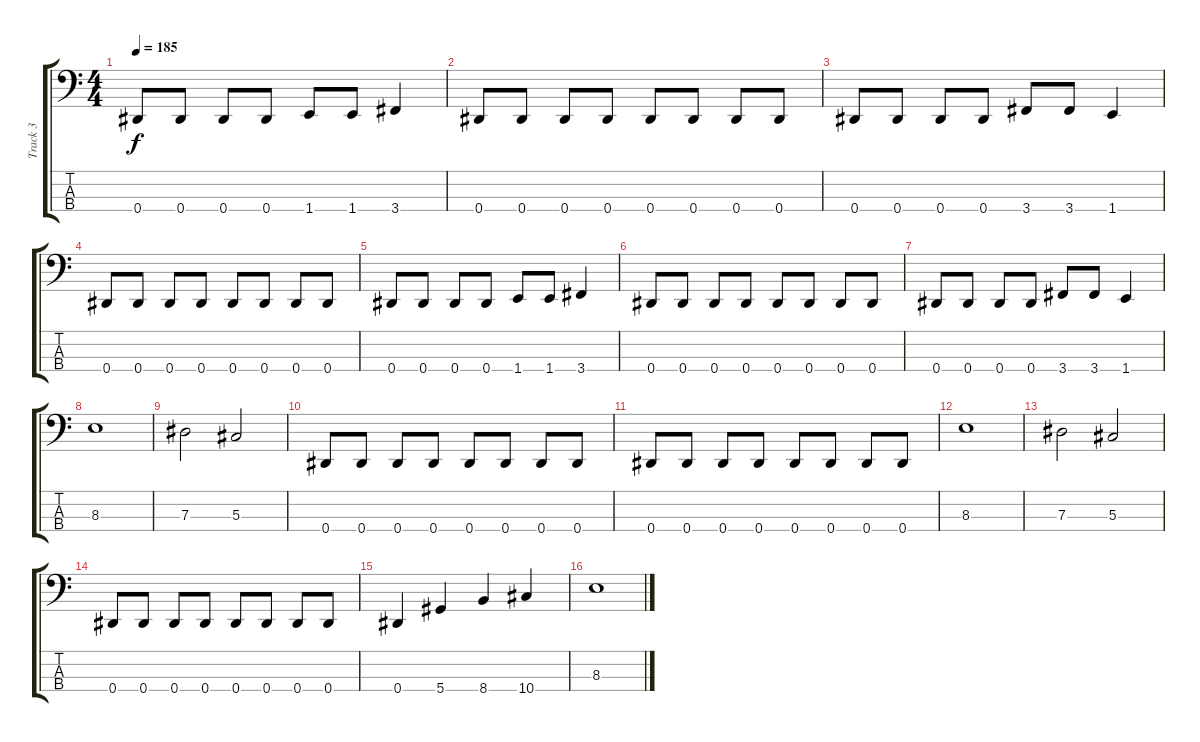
\track ("Track 3" "Track 3") {instrument electricbassfinger}
\staff {score tabs}
\tuning (Gb2 Db2 Ab1 Eb1) {hide}
\ts (4 4)
\tempo 185
\clef f4
\ks c
0.4.8{dy f} 0.4.8 0.4.8 0.4.8 1.4.8 1.4.8 3.4.4 |
0.4.8 0.4.8 0.4.8 0.4.8 0.4.8 0.4.8 0.4.8 0.4.8 |
0.4.8 0.4.8 0.4.8 0.4.8 3.4.8 3.4.8 1.4.4 |
0.4.8 0.4.8 0.4.8 0.4.8 0.4.8 0.4.8 0.4.8 0.4.8 |
0.4.8 0.4.8 0.4.8 0.4.8 1.4.8 1.4.8 3.4.4 |
0.4.8 0.4.8 0.4.8 0.4.8 0.4.8 0.4.8 0.4.8 0.4.8 |
0.4.8 0.4.8 0.4.8 0.4.8 3.4.8 3.4.8 1.4.4 |
8.3.1 |
7.3.2 5.3.2 |
0.4.8 0.4.8 0.4.8 0.4.8 0.4.8 0.4.8 0.4.8 0.4.8 |
0.4.8 0.4.8 0.4.8 0.4.8 0.4.8 0.4.8 0.4.8 0.4.8 |
8.3.1 |
7.3.2 5.3.2 |
0.4.8 0.4.8 0.4.8 0.4.8 0.4.8 0.4.8 0.4.8 0.4.8 |
0.4.4 5.4.4 8.4.4 10.4.4 |
8.3.1
